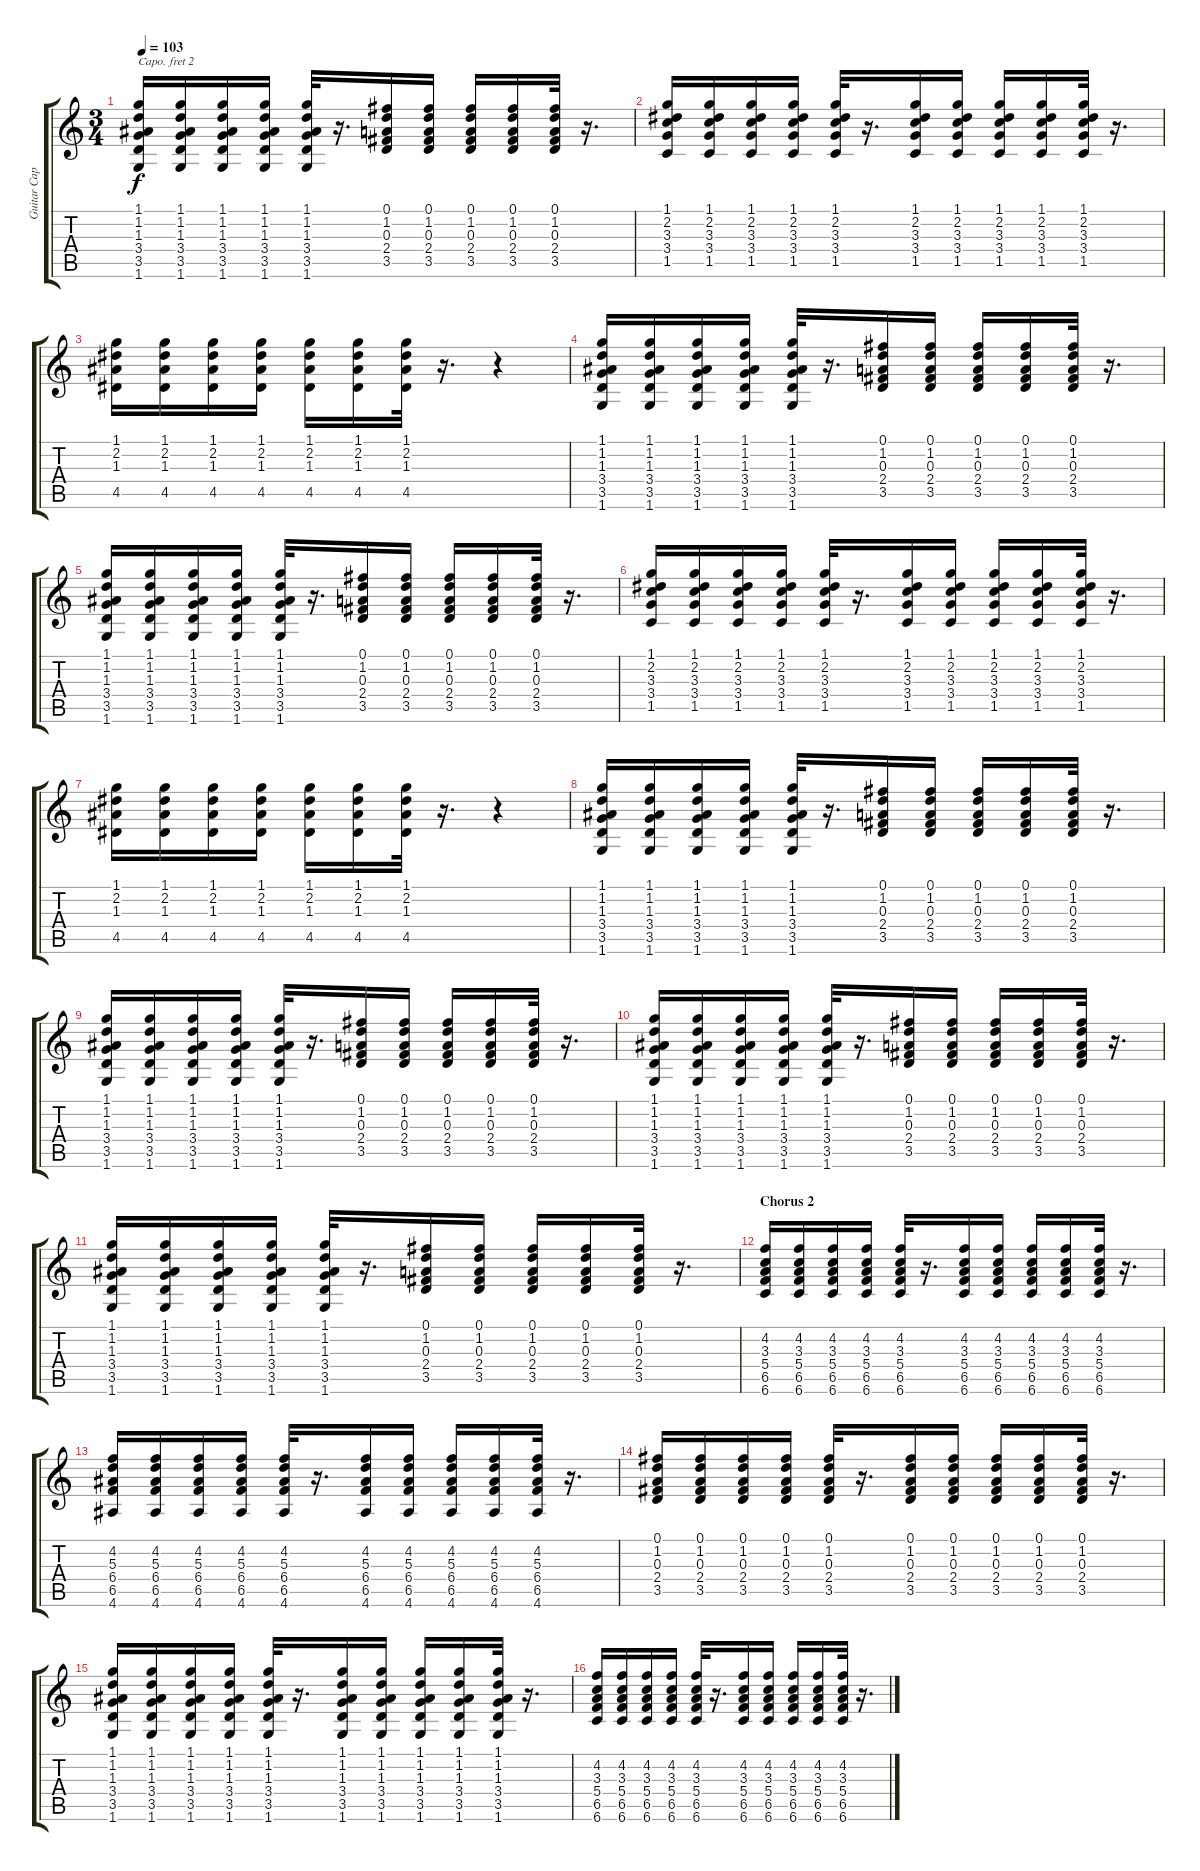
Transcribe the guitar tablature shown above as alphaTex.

\track ("Guitar Capo 2" "Guitar Cap") {instrument acousticguitarnylon}
\staff {score tabs}
\capo 2
\tuning (E4 B3 G3 D3 A2 E2) {hide}
\ts (3 4)
\tempo 103
\clef g2
\ks c
(1.1 1.2 1.3 3.4 3.5 1.6).16{dy f} (1.1 1.2 1.3 3.4 3.5 1.6).16 (1.1 1.2 1.3 3.4 3.5 1.6).16 (1.1 1.2 1.3 3.4 3.5 1.6).16 (1.1 1.2 1.3 3.4 3.5 1.6).32 r.16{d} (0.1 1.2 0.3 2.4 3.5).16 (0.1 1.2 0.3 2.4 3.5).16 (0.1 1.2 0.3 2.4 3.5).16 (0.1 1.2 0.3 2.4 3.5).16 (0.1 1.2 0.3 2.4 3.5).32 r.16{d} |
(1.1 2.2 3.3 3.4 1.5).16 (1.1 2.2 3.3 3.4 1.5).16 (1.1 2.2 3.3 3.4 1.5).16 (1.1 2.2 3.3 3.4 1.5).16 (1.1 2.2 3.3 3.4 1.5).32 r.16{d} (1.1 2.2 3.3 3.4 1.5).16 (1.1 2.2 3.3 3.4 1.5).16 (1.1 2.2 3.3 3.4 1.5).16 (1.1 2.2 3.3 3.4 1.5).16 (1.1 2.2 3.3 3.4 1.5).32 r.16{d} |
(1.1 2.2 1.3 4.5).16 (1.1 2.2 1.3 4.5).16 (1.1 2.2 1.3 4.5).16 (1.1 2.2 1.3 4.5).16 (1.1 2.2 1.3 4.5).16 (1.1 2.2 1.3 4.5).16 (1.1 2.2 1.3 4.5).32 r.16{d} r.4 |
(1.1 1.2 1.3 3.4 3.5 1.6).16 (1.1 1.2 1.3 3.4 3.5 1.6).16 (1.1 1.2 1.3 3.4 3.5 1.6).16 (1.1 1.2 1.3 3.4 3.5 1.6).16 (1.1 1.2 1.3 3.4 3.5 1.6).32 r.16{d} (0.1 1.2 0.3 2.4 3.5).16 (0.1 1.2 0.3 2.4 3.5).16 (0.1 1.2 0.3 2.4 3.5).16 (0.1 1.2 0.3 2.4 3.5).16 (0.1 1.2 0.3 2.4 3.5).32 r.16{d} |
(1.1 1.2 1.3 3.4 3.5 1.6).16 (1.1 1.2 1.3 3.4 3.5 1.6).16 (1.1 1.2 1.3 3.4 3.5 1.6).16 (1.1 1.2 1.3 3.4 3.5 1.6).16 (1.1 1.2 1.3 3.4 3.5 1.6).32 r.16{d} (0.1 1.2 0.3 2.4 3.5).16 (0.1 1.2 0.3 2.4 3.5).16 (0.1 1.2 0.3 2.4 3.5).16 (0.1 1.2 0.3 2.4 3.5).16 (0.1 1.2 0.3 2.4 3.5).32 r.16{d} |
(1.1 2.2 3.3 3.4 1.5).16 (1.1 2.2 3.3 3.4 1.5).16 (1.1 2.2 3.3 3.4 1.5).16 (1.1 2.2 3.3 3.4 1.5).16 (1.1 2.2 3.3 3.4 1.5).32 r.16{d} (1.1 2.2 3.3 3.4 1.5).16 (1.1 2.2 3.3 3.4 1.5).16 (1.1 2.2 3.3 3.4 1.5).16 (1.1 2.2 3.3 3.4 1.5).16 (1.1 2.2 3.3 3.4 1.5).32 r.16{d} |
(1.1 2.2 1.3 4.5).16 (1.1 2.2 1.3 4.5).16 (1.1 2.2 1.3 4.5).16 (1.1 2.2 1.3 4.5).16 (1.1 2.2 1.3 4.5).16 (1.1 2.2 1.3 4.5).16 (1.1 2.2 1.3 4.5).32 r.16{d} r.4 |
(1.1 1.2 1.3 3.4 3.5 1.6).16 (1.1 1.2 1.3 3.4 3.5 1.6).16 (1.1 1.2 1.3 3.4 3.5 1.6).16 (1.1 1.2 1.3 3.4 3.5 1.6).16 (1.1 1.2 1.3 3.4 3.5 1.6).32 r.16{d} (0.1 1.2 0.3 2.4 3.5).16 (0.1 1.2 0.3 2.4 3.5).16 (0.1 1.2 0.3 2.4 3.5).16 (0.1 1.2 0.3 2.4 3.5).16 (0.1 1.2 0.3 2.4 3.5).32 r.16{d} |
(1.1 1.2 1.3 3.4 3.5 1.6).16 (1.1 1.2 1.3 3.4 3.5 1.6).16 (1.1 1.2 1.3 3.4 3.5 1.6).16 (1.1 1.2 1.3 3.4 3.5 1.6).16 (1.1 1.2 1.3 3.4 3.5 1.6).32 r.16{d} (0.1 1.2 0.3 2.4 3.5).16 (0.1 1.2 0.3 2.4 3.5).16 (0.1 1.2 0.3 2.4 3.5).16 (0.1 1.2 0.3 2.4 3.5).16 (0.1 1.2 0.3 2.4 3.5).32 r.16{d} |
(1.1 1.2 1.3 3.4 3.5 1.6).16 (1.1 1.2 1.3 3.4 3.5 1.6).16 (1.1 1.2 1.3 3.4 3.5 1.6).16 (1.1 1.2 1.3 3.4 3.5 1.6).16 (1.1 1.2 1.3 3.4 3.5 1.6).32 r.16{d} (0.1 1.2 0.3 2.4 3.5).16 (0.1 1.2 0.3 2.4 3.5).16 (0.1 1.2 0.3 2.4 3.5).16 (0.1 1.2 0.3 2.4 3.5).16 (0.1 1.2 0.3 2.4 3.5).32 r.16{d} |
(1.1 1.2 1.3 3.4 3.5 1.6).16 (1.1 1.2 1.3 3.4 3.5 1.6).16 (1.1 1.2 1.3 3.4 3.5 1.6).16 (1.1 1.2 1.3 3.4 3.5 1.6).16 (1.1 1.2 1.3 3.4 3.5 1.6).32 r.16{d} (0.1 1.2 0.3 2.4 3.5).16 (0.1 1.2 0.3 2.4 3.5).16 (0.1 1.2 0.3 2.4 3.5).16 (0.1 1.2 0.3 2.4 3.5).16 (0.1 1.2 0.3 2.4 3.5).32 r.16{d} |
\section ("" "Chorus 2")
(4.2 3.3 5.4 6.5 6.6).16 (4.2 3.3 5.4 6.5 6.6).16 (4.2 3.3 5.4 6.5 6.6).16 (4.2 3.3 5.4 6.5 6.6).16 (4.2 3.3 5.4 6.5 6.6).32 r.16{d} (4.2 3.3 5.4 6.5 6.6).16 (4.2 3.3 5.4 6.5 6.6).16 (4.2 3.3 5.4 6.5 6.6).16 (4.2 3.3 5.4 6.5 6.6).16 (4.2 3.3 5.4 6.5 6.6).32 r.16{d} |
(4.2 5.3 6.4 6.5 4.6).16 (4.2 5.3 6.4 6.5 4.6).16 (4.2 5.3 6.4 6.5 4.6).16 (4.2 5.3 6.4 6.5 4.6).16 (4.2 5.3 6.4 6.5 4.6).32 r.16{d} (4.2 5.3 6.4 6.5 4.6).16 (4.2 5.3 6.4 6.5 4.6).16 (4.2 5.3 6.4 6.5 4.6).16 (4.2 5.3 6.4 6.5 4.6).16 (4.2 5.3 6.4 6.5 4.6).32 r.16{d} |
(0.1 1.2 0.3 2.4 3.5).16 (0.1 1.2 0.3 2.4 3.5).16 (0.1 1.2 0.3 2.4 3.5).16 (0.1 1.2 0.3 2.4 3.5).16 (0.1 1.2 0.3 2.4 3.5).32 r.16{d} (0.1 1.2 0.3 2.4 3.5).16 (0.1 1.2 0.3 2.4 3.5).16 (0.1 1.2 0.3 2.4 3.5).16 (0.1 1.2 0.3 2.4 3.5).16 (0.1 1.2 0.3 2.4 3.5).32 r.16{d} |
(1.1 1.2 1.3 3.4 3.5 1.6).16 (1.1 1.2 1.3 3.4 3.5 1.6).16 (1.1 1.2 1.3 3.4 3.5 1.6).16 (1.1 1.2 1.3 3.4 3.5 1.6).16 (1.1 1.2 1.3 3.4 3.5 1.6).32 r.16{d} (1.1 1.2 1.3 3.4 3.5 1.6).16 (1.1 1.2 1.3 3.4 3.5 1.6).16 (1.1 1.2 1.3 3.4 3.5 1.6).16 (1.1 1.2 1.3 3.4 3.5 1.6).16 (1.1 1.2 1.3 3.4 3.5 1.6).32 r.16{d} |
(4.2 3.3 5.4 6.5 6.6).16 (4.2 3.3 5.4 6.5 6.6).16 (4.2 3.3 5.4 6.5 6.6).16 (4.2 3.3 5.4 6.5 6.6).16 (4.2 3.3 5.4 6.5 6.6).32 r.16{d} (4.2 3.3 5.4 6.5 6.6).16 (4.2 3.3 5.4 6.5 6.6).16 (4.2 3.3 5.4 6.5 6.6).16 (4.2 3.3 5.4 6.5 6.6).16 (4.2 3.3 5.4 6.5 6.6).32 r.16{d}
